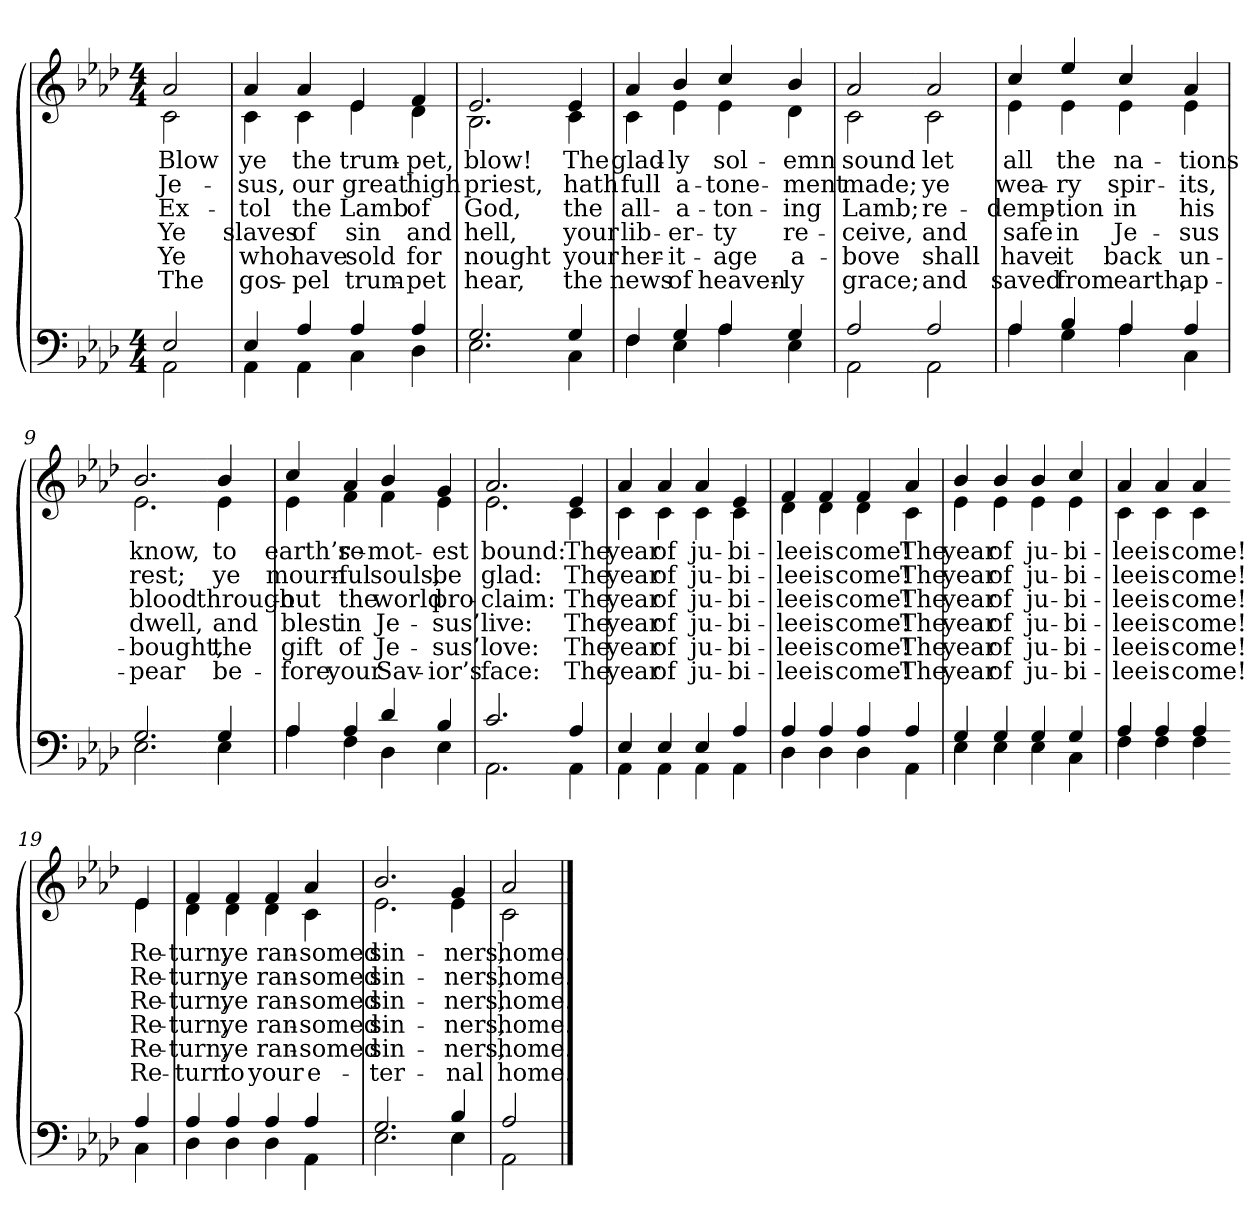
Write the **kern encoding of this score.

**kern	**kern	**text	**text	**text	**text	**text	**text
*part2	*part1	*part1	*part1	*part1	*part1	*part1	*part1
*staff2	*staff1	*staff1	*staff1	*staff1	*staff1	*staff1	*staff1
*clefF4	*clefG2	*	*	*	*	*	*
*k[b-e-a-d-]	*k[b-e-a-d-]	*	*	*	*	*	*
*M4/4	*M4/4	*	*	*	*	*	*
=1	=1	=1	=1	=1	=1	=1	=1
*^	*	*	*	*	*	*	*
!	!	!LO:TX:b:i:t=Verse	!	!	!	!	!	!
!	!	!	!LO:LY:b	!LO:LY:b	!LO:LY:b	!LO:LY:b	!LO:LY:b	!LO:LY:b
*	*	*^	*	*	*	*	*	*
2E-/	2AA-\	2a-/	2c\	Blow	Je-	Ex-	Ye	Ye	The
=2	=2	=2	=2	=2	=2	=2	=2	=2	=2
!	!	!	!	!LO:LY:b	!LO:LY:b	!LO:LY:b	!LO:LY:b	!LO:LY:b	!LO:LY:b
4E-/	4AA-\	4a-/	4c\	ye	-sus,	-tol	slaves	who	gos-
!	!	!	!	!LO:LY:b	!LO:LY:b	!LO:LY:b	!LO:LY:b	!LO:LY:b	!LO:LY:b
4A-/	4AA-\	4a-/	4c\	the	our	the	of	have	-pel
!	!	!	!	!LO:LY:b	!LO:LY:b	!LO:LY:b	!LO:LY:b	!LO:LY:b	!LO:LY:b
4A-/	4C\	4e-/	4e-\	trum-	great	Lamb	sin	sold	trum-
!	!	!	!	!LO:LY:b	!LO:LY:b	!LO:LY:b	!LO:LY:b	!LO:LY:b	!LO:LY:b
4A-/	4D-\	4f/	4d-\	-pet,	high	of	and	for	-pet
=3	=3	=3	=3	=3	=3	=3	=3	=3	=3
!	!	!	!	!LO:LY:b	!LO:LY:b	!LO:LY:b	!LO:LY:b	!LO:LY:b	!LO:LY:b
2.G/	2.E-\	2.e-/	2.B-\	blow!	priest,	God,	hell,	nought	hear,
!!LO:LB:g=z	!!
=4-	=4-	=4-	=4-	=4-	=4-	=4-	=4-	=4-	=4-
!	!	!	!	!LO:LY:b	!LO:LY:b	!LO:LY:b	!LO:LY:b	!LO:LY:b	!LO:LY:b
4G/	4C\	4e-/	4c\	The	hath	the	your	your	the
=5	=5	=5	=5	=5	=5	=5	=5	=5	=5
!	!	!	!	!LO:LY:b	!LO:LY:b	!LO:LY:b	!LO:LY:b	!LO:LY:b	!LO:LY:b
4F/	4F\	4a-/	4c\	glad-	full	all-	lib-	her-	news
!	!	!	!	!LO:LY:b	!LO:LY:b	!LO:LY:b	!LO:LY:b	!LO:LY:b	!LO:LY:b
4G/	4E-\	4b-/	4e-\	-ly	a-	-a-	-er-	-it-	of
!	!	!	!	!LO:LY:b	!LO:LY:b	!LO:LY:b	!LO:LY:b	!LO:LY:b	!LO:LY:b
4A-/	4A-\	4cc/	4e-\	sol-	-tone-	-ton-	-ty	-age	heaven-
!	!	!	!	!LO:LY:b	!LO:LY:b	!LO:LY:b	!LO:LY:b	!LO:LY:b	!LO:LY:b
4G/	4E-\	4b-/	4d-\	-emn	-ment	-ing	re-	a-	-ly
=6	=6	=6	=6	=6	=6	=6	=6	=6	=6
!	!	!	!	!LO:LY:b	!LO:LY:b	!LO:LY:b	!LO:LY:b	!LO:LY:b	!LO:LY:b
2A-/	2AA-\	2a-/	2c\	sound	made;	Lamb;	-ceive,	-bove	grace;
!!LO:LB:g=z	!!
=7-	=7-	=7-	=7-	=7-	=7-	=7-	=7-	=7-	=7-
!	!	!	!	!LO:LY:b	!LO:LY:b	!LO:LY:b	!LO:LY:b	!LO:LY:b	!LO:LY:b
2A-/	2AA-\	2a-/	2c\	let	ye	re-	and	shall	and
=8	=8	=8	=8	=8	=8	=8	=8	=8	=8
!	!	!	!	!LO:LY:b	!LO:LY:b	!LO:LY:b	!LO:LY:b	!LO:LY:b	!LO:LY:b
4A-/	4A-\	4cc/	4e-\	all	wea-	-demp-	safe	have	saved
!	!	!	!	!LO:LY:b	!LO:LY:b	!LO:LY:b	!LO:LY:b	!LO:LY:b	!LO:LY:b
4B-/	4G\	4ee-/	4e-\	the	-ry	-tion	in	it	from
!	!	!	!	!LO:LY:b	!LO:LY:b	!LO:LY:b	!LO:LY:b	!LO:LY:b	!LO:LY:b
4A-/	4A-\	4cc/	4e-\	na-	spir-	in	Je-	back	earth,
!	!	!	!	!LO:LY:b	!LO:LY:b	!LO:LY:b	!LO:LY:b	!LO:LY:b	!LO:LY:b
4A-/	4C\	4a-/	4e-\	-tions	-its,	his	-sus	un-	ap-
=9	=9	=9	=9	=9	=9	=9	=9	=9	=9
!	!	!	!	!LO:LY:b	!LO:LY:b	!LO:LY:b	!LO:LY:b	!LO:LY:b	!LO:LY:b
2.G/	2.E-\	2.b-/	2.e-\	know,	rest;	blood	dwell,	-bought,	-pear
!!LO:LB:g=z	!!
=10-	=10-	=10-	=10-	=10-	=10-	=10-	=10-	=10-	=10-
!	!	!	!	!LO:LY:b	!LO:LY:b	!LO:LY:b	!LO:LY:b	!LO:LY:b	!LO:LY:b
4G/	4E-\	4b-/	4e-\	to	ye	through-	and	the	be-
=11	=11	=11	=11	=11	=11	=11	=11	=11	=11
!	!	!	!	!LO:LY:b	!LO:LY:b	!LO:LY:b	!LO:LY:b	!LO:LY:b	!LO:LY:b
4A-/	4A-\	4cc/	4e-\	earth’s	mourn-	-out	blest	gift	-fore
!	!	!	!	!LO:LY:b	!LO:LY:b	!LO:LY:b	!LO:LY:b	!LO:LY:b	!LO:LY:b
4A-/	4F\	4a-/	4f\	re-	-ful	the	in	of	your
!	!	!	!	!LO:LY:b	!LO:LY:b	!LO:LY:b	!LO:LY:b	!LO:LY:b	!LO:LY:b
4d-/	4D-\	4b-/	4f\	-mot-	souls,	world	Je-	Je-	Sav-
!	!	!	!	!LO:LY:b	!LO:LY:b	!LO:LY:b	!LO:LY:b	!LO:LY:b	!LO:LY:b
4B-/	4E-\	4g/	4e-\	-est	be	pro-	-sus’	-sus’	-ior’s
=12	=12	=12	=12	=12	=12	=12	=12	=12	=12
!	!	!	!	!LO:LY:b	!LO:LY:b	!LO:LY:b	!LO:LY:b	!LO:LY:b	!LO:LY:b
2.c/	2.AA-\	2.a-/	2.e-\	bound:	glad:	-claim:	live:	love:	face:
!!LO:LB:g=z	!!
=13-	=13-	=13-	=13-	=13-	=13-	=13-	=13-	=13-	=13-
!	!	!	!	!LO:LY:b	!LO:LY:b	!LO:LY:b	!LO:LY:b	!LO:LY:b	!LO:LY:b
4A-/	4AA-\	4e-/	4c\	The	The	The	The	The	The
=14	=14	=14	=14	=14	=14	=14	=14	=14	=14
!	!	!	!	!LO:LY:b	!LO:LY:b	!LO:LY:b	!LO:LY:b	!LO:LY:b	!LO:LY:b
4E-/	4AA-\	4a-/	4c\	year	year	year	year	year	year
!	!	!	!	!LO:LY:b	!LO:LY:b	!LO:LY:b	!LO:LY:b	!LO:LY:b	!LO:LY:b
4E-/	4AA-\	4a-/	4c\	of	of	of	of	of	of
!	!	!	!	!LO:LY:b	!LO:LY:b	!LO:LY:b	!LO:LY:b	!LO:LY:b	!LO:LY:b
4E-/	4AA-\	4a-/	4c\	ju-	ju-	ju-	ju-	ju-	ju-
!	!	!	!	!LO:LY:b	!LO:LY:b	!LO:LY:b	!LO:LY:b	!LO:LY:b	!LO:LY:b
4A-/	4AA-\	4e-/	4c\	-bi-	-bi-	-bi-	-bi-	-bi-	-bi-
=15	=15	=15	=15	=15	=15	=15	=15	=15	=15
!	!	!	!	!LO:LY:b	!LO:LY:b	!LO:LY:b	!LO:LY:b	!LO:LY:b	!LO:LY:b
4A-/	4D-\	4f/	4d-\	-lee	-lee	-lee	-lee	-lee	-lee
!	!	!	!	!LO:LY:b	!LO:LY:b	!LO:LY:b	!LO:LY:b	!LO:LY:b	!LO:LY:b
4A-/	4D-\	4f/	4d-\	is	is	is	is	is	is
!	!	!	!	!LO:LY:b	!LO:LY:b	!LO:LY:b	!LO:LY:b	!LO:LY:b	!LO:LY:b
4A-/	4D-\	4f/	4d-\	come!	come!	come!	come!	come!	come!
!!LO:LB:g=z	!!
=16-	=16-	=16-	=16-	=16-	=16-	=16-	=16-	=16-	=16-
!	!	!	!	!LO:LY:b	!LO:LY:b	!LO:LY:b	!LO:LY:b	!LO:LY:b	!LO:LY:b
4A-/	4AA-\	4a-/	4c\	The	The	The	The	The	The
=17	=17	=17	=17	=17	=17	=17	=17	=17	=17
!	!	!	!	!LO:LY:b	!LO:LY:b	!LO:LY:b	!LO:LY:b	!LO:LY:b	!LO:LY:b
4G/	4E-\	4b-/	4e-\	year	year	year	year	year	year
!	!	!	!	!LO:LY:b	!LO:LY:b	!LO:LY:b	!LO:LY:b	!LO:LY:b	!LO:LY:b
4G/	4E-\	4b-/	4e-\	of	of	of	of	of	of
!	!	!	!	!LO:LY:b	!LO:LY:b	!LO:LY:b	!LO:LY:b	!LO:LY:b	!LO:LY:b
4G/	4E-\	4b-/	4e-\	ju-	ju-	ju-	ju-	ju-	ju-
!	!	!	!	!LO:LY:b	!LO:LY:b	!LO:LY:b	!LO:LY:b	!LO:LY:b	!LO:LY:b
4G/	4C\	4cc/	4e-\	-bi-	-bi-	-bi-	-bi-	-bi-	-bi-
=18	=18	=18	=18	=18	=18	=18	=18	=18	=18
!	!	!	!	!LO:LY:b	!LO:LY:b	!LO:LY:b	!LO:LY:b	!LO:LY:b	!LO:LY:b
4A-/	4F\	4a-/	4c\	-lee	-lee	-lee	-lee	-lee	-lee
!	!	!	!	!LO:LY:b	!LO:LY:b	!LO:LY:b	!LO:LY:b	!LO:LY:b	!LO:LY:b
4A-/	4F\	4a-/	4c\	is	is	is	is	is	is
!	!	!	!	!LO:LY:b	!LO:LY:b	!LO:LY:b	!LO:LY:b	!LO:LY:b	!LO:LY:b
4A-/	4F\	4a-/	4c\	come!	come!	come!	come!	come!	come!
!!LO:LB:g=z	!!
=19-	=19-	=19-	=19-	=19-	=19-	=19-	=19-	=19-	=19-
!	!	!	!	!LO:LY:b	!LO:LY:b	!LO:LY:b	!LO:LY:b	!LO:LY:b	!LO:LY:b
4A-/	4C\	4e-/	4e-\	Re-	Re-	Re-	Re-	Re-	Re-
=20	=20	=20	=20	=20	=20	=20	=20	=20	=20
!	!	!	!	!LO:LY:b	!LO:LY:b	!LO:LY:b	!LO:LY:b	!LO:LY:b	!LO:LY:b
4A-/	4D-\	4f/	4d-\	-turn,	-turn,	-turn,	-turn,	-turn,	-turn
!	!	!	!	!LO:LY:b	!LO:LY:b	!LO:LY:b	!LO:LY:b	!LO:LY:b	!LO:LY:b
4A-/	4D-\	4f/	4d-\	ye	ye	ye	ye	ye	to
!	!	!	!	!LO:LY:b	!LO:LY:b	!LO:LY:b	!LO:LY:b	!LO:LY:b	!LO:LY:b
4A-/	4D-\	4f/	4d-\	ran-	ran-	ran-	ran-	ran-	your
!	!	!	!	!LO:LY:b	!LO:LY:b	!LO:LY:b	!LO:LY:b	!LO:LY:b	!LO:LY:b
4A-/	4AA-\	4a-/	4c\	-somed	-somed	-somed	-somed	-somed	e-
=21	=21	=21	=21	=21	=21	=21	=21	=21	=21
!	!	!	!	!LO:LY:b	!LO:LY:b	!LO:LY:b	!LO:LY:b	!LO:LY:b	!LO:LY:b
2.G/	2.E-\	2.b-/	2.e-\	sin-	sin-	sin-	sin-	sin-	-ter-
!	!	!	!	!LO:LY:b	!LO:LY:b	!LO:LY:b	!LO:LY:b	!LO:LY:b	!LO:LY:b
4B-/	4E-\	4g/	4e-\	-ners,	-ners,	-ners,	-ners,	-ners,	-nal
=22	=22	=22	=22	=22	=22	=22	=22	=22	=22
!	!	!	!	!LO:LY:b	!LO:LY:b	!LO:LY:b	!LO:LY:b	!LO:LY:b	!LO:LY:b
2A-/	2AA-\	2a-/	2c\	home.	home.	home.	home.	home.	home.
*v	*v	*	*	*	*	*	*	*	*
*	*v	*v	*	*	*	*	*	*
==	==	==	==	==	==	==	==
*-	*-	*-	*-	*-	*-	*-	*-
